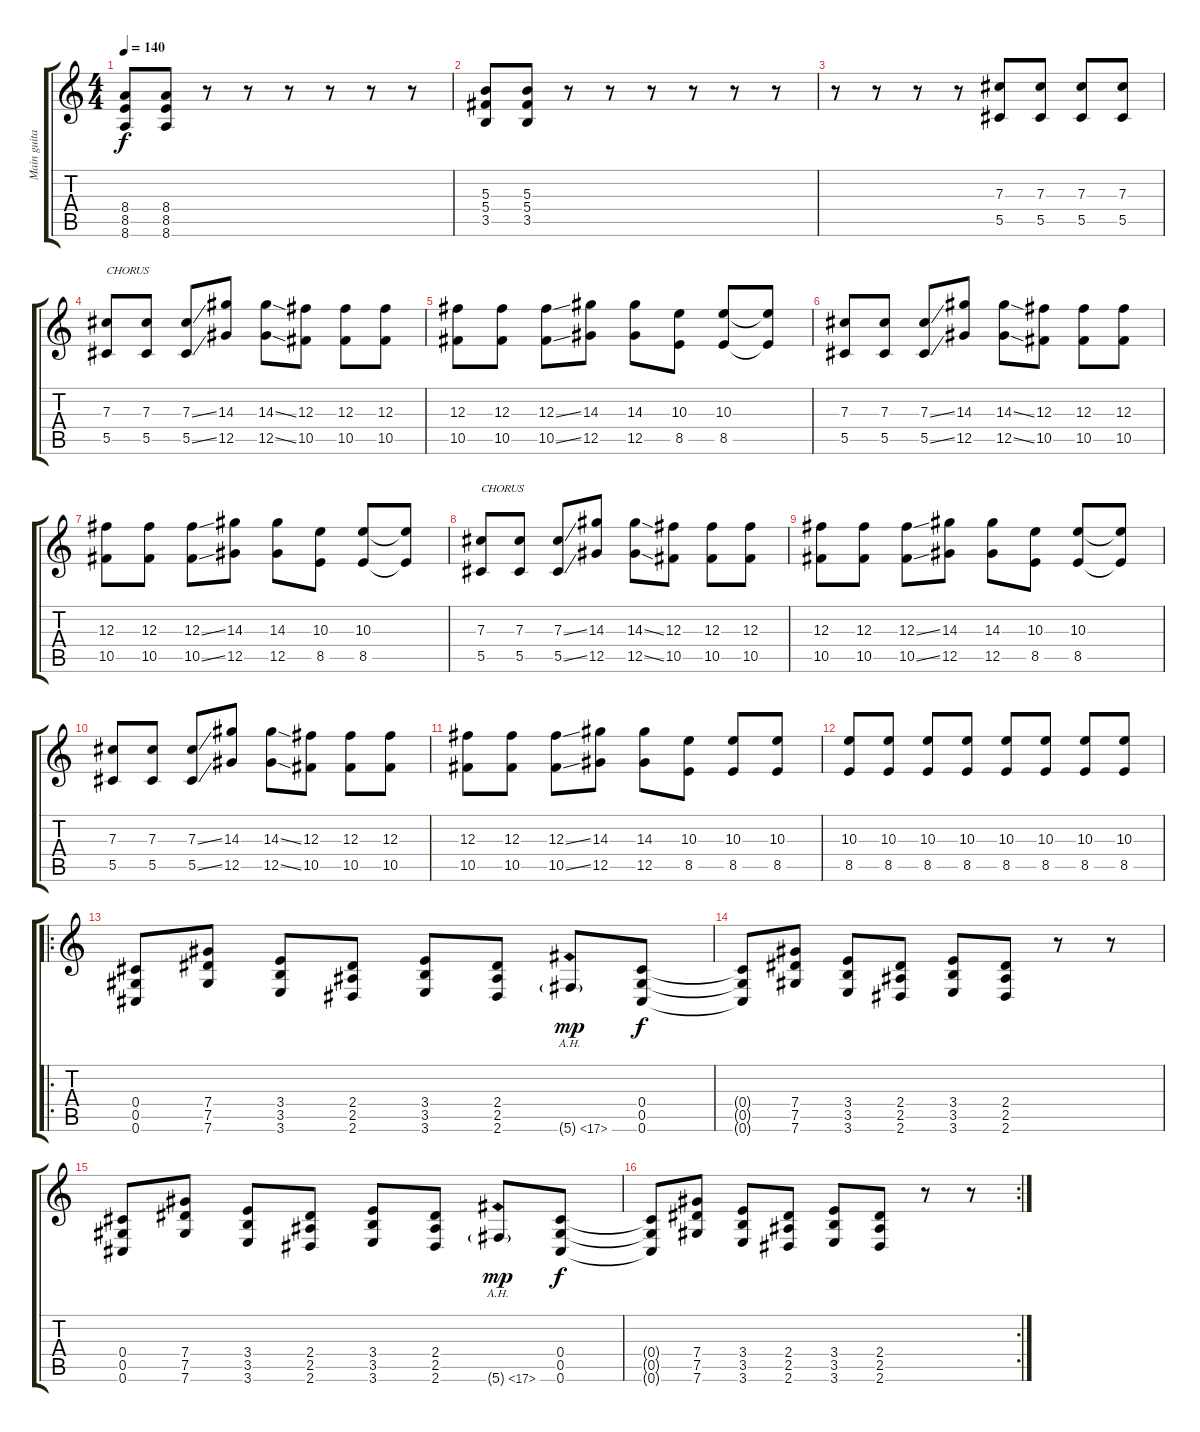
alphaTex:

\track ("Main guitar (Brad Delson)" "Main guita") {instrument distortionguitar}
\staff {score tabs}
\tuning (Eb4 Bb3 Gb3 Db3 Ab2 Db2) {hide}
\ts (4 4)
\tempo 140
\clef g2
\ks c
(8.4 8.5 8.6).8{dy f} (8.4 8.5 8.6).8 r.8 r.8 r.8 r.8 r.8 r.8 |
(5.3 5.4 3.5).8 (5.3 5.4 3.5).8 r.8 r.8 r.8 r.8 r.8 r.8 |
r.8 r.8 r.8 r.8 (7.3 5.5).8{volume 16} (7.3 5.5).8 (7.3 5.5).8 (7.3 5.5).8 |
(7.3 5.5).8{txt "CHORUS" volume 16} (7.3 5.5).8 (7.3{ss} 5.5{ss}).8 (14.3 12.5).8 (14.3{ss} 12.5{ss}).8 (12.3 10.5).8 (12.3 10.5).8 (12.3 10.5).8 |
(12.3 10.5).8 (12.3 10.5).8 (12.3{ss} 10.5{ss}).8 (14.3 12.5).8 (14.3 12.5).8 (10.3 8.5).8 (10.3 8.5).8 (10.3{t} 8.5{t}).8 |
(7.3 5.5).8 (7.3 5.5).8 (7.3{ss} 5.5{ss}).8 (14.3 12.5).8 (14.3{ss} 12.5{ss}).8 (12.3 10.5).8 (12.3 10.5).8 (12.3 10.5).8 |
(12.3 10.5).8 (12.3 10.5).8 (12.3{ss} 10.5{ss}).8 (14.3 12.5).8 (14.3 12.5).8 (10.3 8.5).8 (10.3 8.5).8 (10.3{t} 8.5{t}).8 |
(7.3 5.5).8{txt "CHORUS"} (7.3 5.5).8 (7.3{ss} 5.5{ss}).8 (14.3 12.5).8 (14.3{ss} 12.5{ss}).8 (12.3 10.5).8 (12.3 10.5).8 (12.3 10.5).8 |
(12.3 10.5).8 (12.3 10.5).8 (12.3{ss} 10.5{ss}).8 (14.3 12.5).8 (14.3 12.5).8 (10.3 8.5).8 (10.3 8.5).8 (10.3{t} 8.5{t}).8 |
(7.3 5.5).8 (7.3 5.5).8 (7.3{ss} 5.5{ss}).8 (14.3 12.5).8 (14.3{ss} 12.5{ss}).8 (12.3 10.5).8 (12.3 10.5).8 (12.3 10.5).8 |
(12.3 10.5).8 (12.3 10.5).8 (12.3{ss} 10.5{ss}).8 (14.3 12.5).8 (14.3 12.5).8 (10.3 8.5).8 (10.3 8.5).8 (10.3 8.5).8 |
(10.3 8.5).8 (10.3 8.5).8 (10.3 8.5).8 (10.3 8.5).8 (10.3 8.5).8 (10.3 8.5).8 (10.3 8.5).8 (10.3 8.5).8 |
\ro
(0.4 0.5 0.6).8 (7.4 7.5 7.6).8 (3.4 3.5 3.6).8 (2.4 2.5 2.6).8 (3.4 3.5 3.6).8 (2.4 2.5 2.6).8 5.6{ah 12 g}.8{dy mp} (0.4 0.5 0.6).8{dy f} |
(0.4{t} 0.5{t} 0.6{t}).8 (7.4 7.5 7.6).8 (3.4 3.5 3.6).8 (2.4 2.5 2.6).8 (3.4 3.5 3.6).8 (2.4 2.5 2.6).8 r.8 r.8 |
(0.4 0.5 0.6).8 (7.4 7.5 7.6).8 (3.4 3.5 3.6).8 (2.4 2.5 2.6).8 (3.4 3.5 3.6).8 (2.4 2.5 2.6).8 5.6{ah 12 g}.8{dy mp} (0.4 0.5 0.6).8{dy f} |
\rc 2
(0.4{t} 0.5{t} 0.6{t}).8 (7.4 7.5 7.6).8 (3.4 3.5 3.6).8 (2.4 2.5 2.6).8 (3.4 3.5 3.6).8 (2.4 2.5 2.6).8 r.8 r.8
